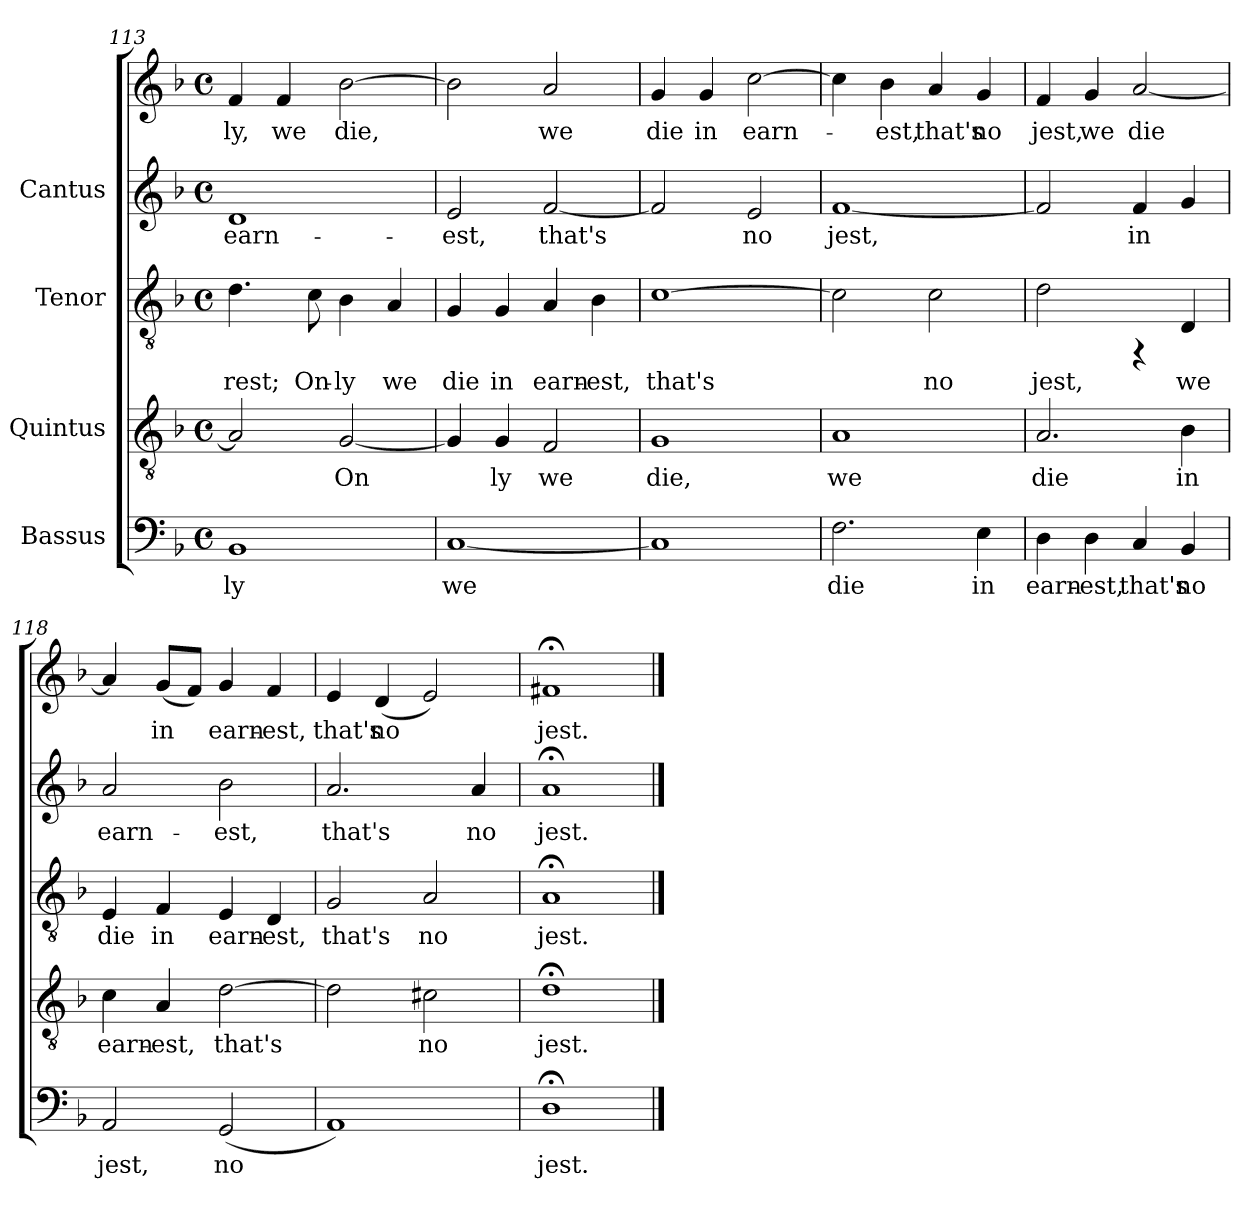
**kern	**text	**kern	**text	**kern	**text	**kern	**text	**kern	**text
*part4	*part4	*part3	*part3	*part2	*part2	*part1	*part1	*part1	*part1
*staff5	*staff5	*staff4	*staff4	*staff3	*staff3	*staff2	*staff2	*staff1	*staff1
*I"Bassus	*	*I"Quintus	*	*I"Tenor	*	*I"Cantus	*	*	*
*clefF4	*	*clefGv2	*	*clefGv2	*	*clefG2	*	*clefG2	*
*k[b-]	*	*k[b-]	*	*k[b-]	*	*k[b-]	*	*k[b-]	*
*F:	*	*F:	*	*F:	*	*F:	*	*F:	*
*M4/4	*	*M4/4	*	*M4/4	*	*M4/4	*	*M4/4	*
*met(c)	*	*met(c)	*	*met(c)	*	*met(c)	*	*met(c)	*
=113	=113	=113	=113	=113	=113	=113	=113	=113	=113
!	!LO:LY:b:cj	!	!LO:LY:b:cj	!	!LO:LY:b:cj	!	!LO:LY:b:cj	!	!LO:LY:b:cj
1BB-	-ly	2A/]	.	4.d\	rest;	1d	earn-	4f/	ly,
!	!	!	!	!	!	!	!	!	!LO:LY:b:cj
.	.	.	.	.	.	.	.	4f/	we
!	!	!	!	!	!LO:LY:b:cj	!	!	!	!
.	.	.	.	8c\	On-	.	.	.	.
!	!	!	!LO:LY:b:cj	!	!LO:LY:b:cj	!	!	!	!LO:LY:b:cj
.	.	[<2G/	On-	4B-\	-ly	.	.	[>2b-\	die,
!	!	!	!	!	!LO:LY:b:cj	!	!	!	!
.	.	.	.	4A/	we	.	.	.	.
=114	=114	=114	=114	=114	=114	=114	=114	=114	=114
!	!LO:LY:b:cj	!	!LO:LY:b:cj	!	!LO:LY:b:cj	!	!LO:LY:b:cj	!	!LO:LY:b:cj
[<1C	we	4G/]	-	4G/	die	2e/	est,	2b-\]	-
!	!	!	!LO:LY:b:cj	!	!LO:LY:b:cj	!	!	!	!
.	.	4G/	ly	4G/	in	.	.	.	.
!	!	!	!LO:LY:b:cj	!	!LO:LY:b:cj	!	!LO:LY:b:cj	!	!LO:LY:b:cj
.	.	2F/	we	4A/	earn-	[<2f/	that's	2a/	we
!	!	!	!	!	!LO:LY:b:cj	!	!	!	!
.	.	.	.	4B-\	-est,	.	.	.	.
=115	=115	=115	=115	=115	=115	=115	=115	=115	=115
!	!	!	!LO:LY:b:cj	!	!LO:LY:b:cj	!	!LO:LY:b:cj	!	!LO:LY:b:cj
1C]	.	1G	die,	[>1c	that's	2f/]	-	4g/	die
!	!	!	!	!	!	!	!	!	!LO:LY:b:cj
.	.	.	.	.	.	.	.	4g/	in
!	!	!	!	!	!	!	!LO:LY:b:cj	!	!LO:LY:b:cj
.	.	.	.	.	.	2e/	no	[>2cc\	earn-
!!LO:LB:g=z
=116	=116	=116	=116	=116	=116	=116	=116	=116	=116
!	!LO:LY:b:cj	!	!LO:LY:b:cj	!	!LO:LY:b:cj	!	!LO:LY:b:cj	!	!LO:LY:b:cj
2.F\	die	1A	we	2c\]	.	[<1f	jest,	4cc\]	.
!	!	!	!	!	!	!	!	!	!LO:LY:b:cj
.	.	.	.	.	.	.	.	4b-\	est,
!	!	!	!	!	!LO:LY:b:cj	!	!	!	!LO:LY:b:cj
.	.	.	.	2c\	no	.	.	4a/	that's
!	!LO:LY:b:cj	!	!	!	!	!	!	!	!LO:LY:b:cj
4E\	in	.	.	.	.	.	.	4g/	no
=117	=117	=117	=117	=117	=117	=117	=117	=117	=117
!	!LO:LY:b:cj	!	!LO:LY:b:cj	!	!LO:LY:b:cj	!	!LO:LY:b:cj	!	!LO:LY:b:cj
4D\	earn-	2.A/	die	2d\	jest,	2f/]	.	4f/	jest,
!	!LO:LY:b:cj	!	!	!	!	!	!	!	!LO:LY:b:cj
4D\	-est,	.	.	.	.	.	.	4g/	we
!	!LO:LY:b:cj	!	!	!	!	!	!LO:LY:b:cj	!	!LO:LY:b:cj
4C/	that's	.	.	4rFF	.	4f/	in	[<2a/	die
!	!LO:LY:b:cj	!	!LO:LY:b:cj	!	!LO:LY:b:cj	!	!LO:LY:b:cj	!	!
4BB-/	no	4B-\	in	4D/	we	4g/	.	.	.
=118	=118	=118	=118	=118	=118	=118	=118	=118	=118
!	!LO:LY:b:cj	!	!LO:LY:b:cj	!	!LO:LY:b:cj	!	!LO:LY:b:cj	!	!LO:LY:b:cj
2AA/	jest,	4c\	earn-	4E/	die	2a/	earn-	4a/]	.
!	!	!	!LO:LY:b:cj	!	!LO:LY:b:cj	!	!	!	!LO:LY:b:cj
.	.	4A/	-est,	4F/	in	.	.	(<8g/L	in
!	!	!	!	!	!	!	!	!	!LO:LY:b:cj
.	.	.	.	.	.	.	.	8f/J)	.
!	!LO:LY:b:cj	!	!LO:LY:b:cj	!	!LO:LY:b:cj	!	!LO:LY:b:cj	!	!LO:LY:b:cj
(<2GG/	no	[>2d\	that's	4E/	earn-	2b-\	-est,	4g/	earn-
!	!	!	!	!	!LO:LY:b:cj	!	!	!	!LO:LY:b:cj
.	.	.	.	4D/	-est,	.	.	4f/	-est,
=119	=119	=119	=119	=119	=119	=119	=119	=119	=119
!	!	!	!LO:LY:b:cj	!	!LO:LY:b:cj	!	!LO:LY:b:cj	!	!LO:LY:b:cj
1AA)	.	2d\]	.	2G/	that's	2.a/	that's	4e/	that's
!	!	!	!	!	!	!	!	!	!LO:LY:b:cj
.	.	.	.	.	.	.	.	(<4d/	no
!	!	!	!LO:LY:b:cj	!	!LO:LY:b:cj	!	!	!	!LO:LY:b:cj
.	.	2c#X\	no	2A/	no	.	.	2e/)	.
!	!	!	!	!	!	!	!LO:LY:b:cj	!	!
.	.	.	.	.	.	4a/	no	.	.
=120	=120	=120	=120	=120	=120	=120	=120	=120	=120
!	!LO:LY:b:cj	!	!LO:LY:b:cj	!	!LO:LY:b:cj	!	!LO:LY:b:cj	!	!LO:LY:b:cj
1D;<	jest.	1d;<	jest.	1A;<	jest.	1a;<	jest.	1f#X;<	jest.
==	==	==	==	==	==	==	==	==	==
*-	*-	*-	*-	*-	*-	*-	*-	*-	*-
